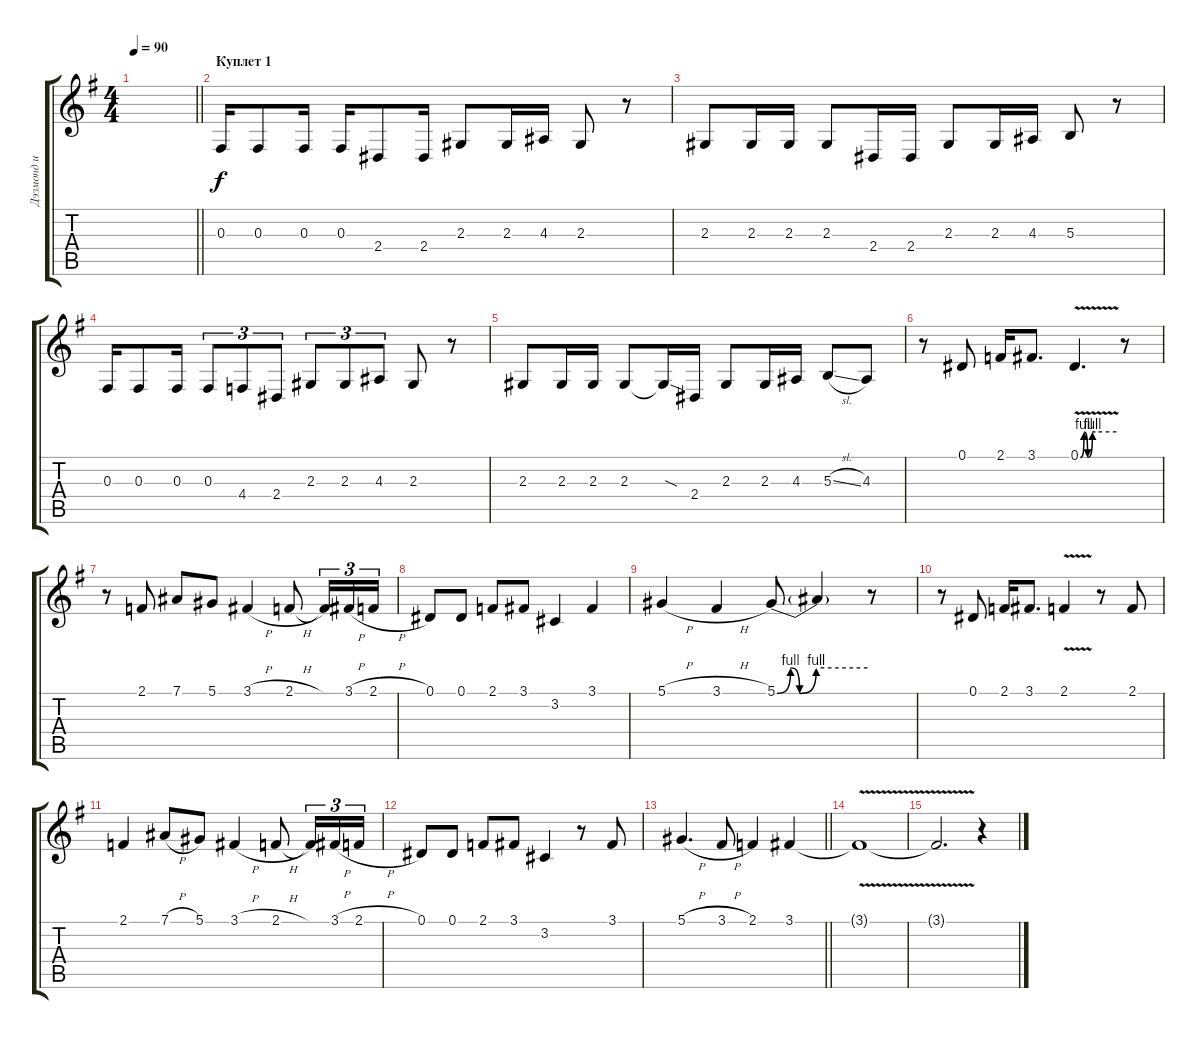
\track ("Дэзмонд и Торвальд) Беркут) " "Дэзмонд и ") {instrument trumpet}
\staff {score tabs}
\tuning (Eb4 Bb3 Gb3 Db3 Ab2 Eb2) {hide}
\ts (4 4)
\tempo 90
\clef g2
\barLineRight lightlight
\ks eminor
|
\section ("" "Куплет 1")
0.3.16 0.3.8 0.3.16 0.3.16 2.4.8 2.4.16 2.3.8 2.3.16 4.3.16 2.3.8 r.8 |
2.3.8 2.3.16 2.3.16 2.3.8 2.4.16 2.4.16 2.3.8 2.3.16 4.3.16 5.3.8 r.8 |
0.3.16 0.3.8 0.3.16 0.3.8{tu (3 2)} 4.4.8{tu (3 2)} 2.4.8{tu (3 2)} 2.3.8{tu (3 2)} 2.3.8{tu (3 2)} 4.3.8{tu (3 2)} 2.3.8 r.8 |
2.3.8 2.3.16 2.3.16 2.3.8 2.3{sod t}.16 2.4.16 2.3.8 2.3.16 4.3.16 5.3{sl}.8 4.3.8 |
r.8 0.1.8 2.1.16 3.1.8{d} 0.1{be (custom 0 0 6 4 12 0 20 4 25 4 60 4) v}.4{d} r.8 |
r.8 2.1.8 7.1.8 5.1.8 3.1{h}.4 2.1{h}.8 2.1{t}.16{tu (3 2)} 3.1{h}.16{tu (3 2)} 2.1{h}.16{tu (3 2)} |
0.1.8 0.1.8 2.1.8 3.1.8 3.2.4 3.1.4 |
5.1{h}.4 3.1{h}.4 5.1{be (custom 0 0 9 4 15 0 26 4 60 4)}.8 5.1{t}.4 r.8 |
r.8 0.1.8 2.1.16 3.1.8{d} 2.1{v}.4 r.8 2.1.8 |
2.1.4 7.1{h}.8 5.1.8 3.1{h}.4 2.1{h}.8 2.1{t}.16{tu (3 2)} 3.1{h}.16{tu (3 2)} 2.1{h}.16{tu (3 2)} |
0.1.8 0.1.8 2.1.8 3.1.8 3.2.4 r.8 3.1.8 |
\barLineRight lightlight
5.1{h}.4{d} 3.1{h}.8 2.1.4 3.1.4 |
3.1{v t}.1 |
3.1{t}.2{d} r.4
